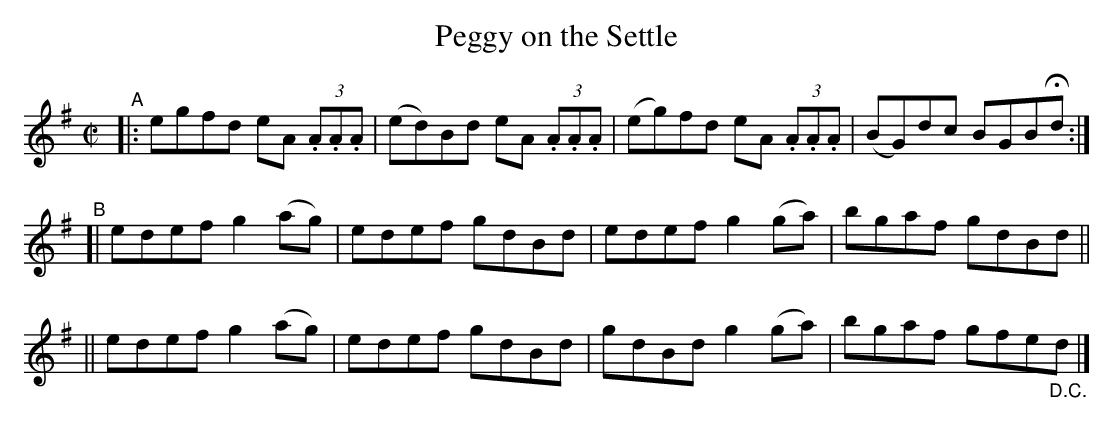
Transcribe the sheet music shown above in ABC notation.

X:1
T: Peggy on the Settle
M: C|
L: 1/8
K: G	% and/or Ador
"^A"\
|: egfd eA (3.A.A.A | (ed)Bd eA (3.A.A.A | (eg)fd eA (3.A.A.A | (BG)dc BGBHd :|
"^B"\
[| edef g2(ag) | edef gdBd | edef g2(ga) | bgaf gdBd ||
|| edef g2(ag) | edef gdBd | gdBd g2(ga) | bgaf gfe"_D.C."d |]
